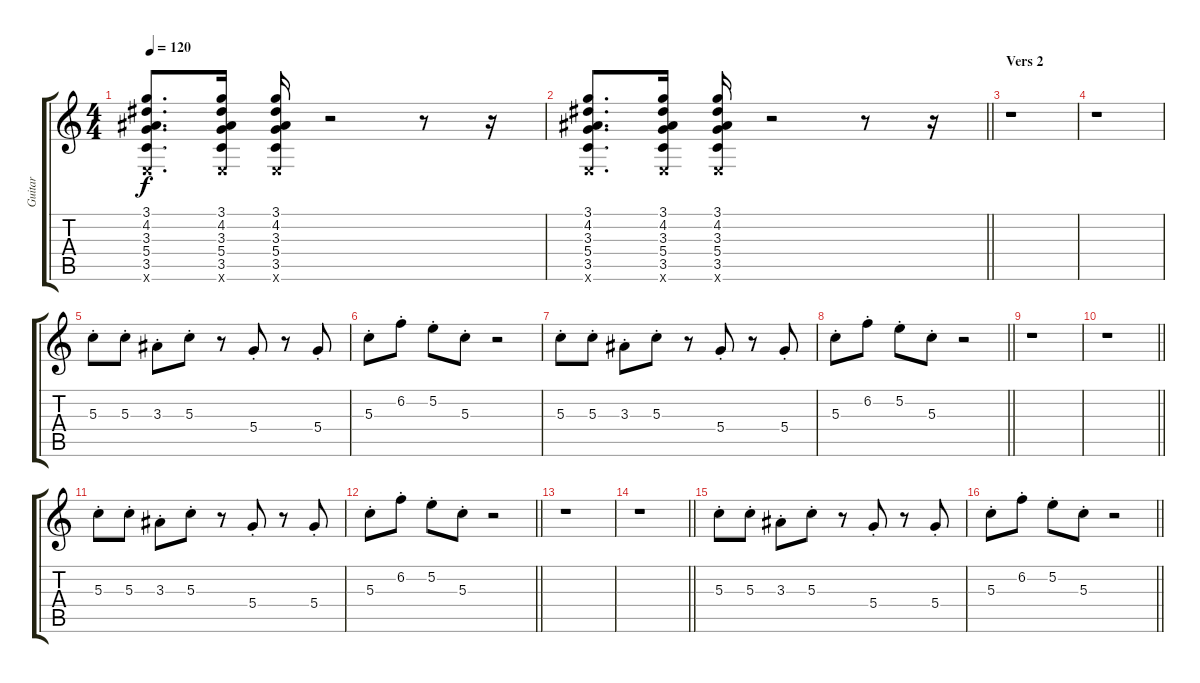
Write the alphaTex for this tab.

\track ("Guitar" "Guitar") {instrument electricguitarclean}
\staff {score tabs}
\tuning (E4 B3 G3 D3 A2 E2) {hide}
\ts (4 4)
\tempo 120
\clef g2
\ks c
(3.1 4.2 3.3 5.4 3.5 0.6{x}).8{d dy f} (3.1 4.2 3.3 5.4 3.5 0.6{x}).16 (3.1 4.2 3.3 5.4 3.5 0.6{x}).16 r.2 r.8 r.16 |
\barLineRight lightlight
(3.1 4.2 3.3 5.4 3.5 0.6{x}).8{d} (3.1 4.2 3.3 5.4 3.5 0.6{x}).16 (3.1 4.2 3.3 5.4 3.5 0.6{x}).16 r.2 r.8 r.16 |
\section ("" "Vers 2")
r.1 |
r.1 |
5.3{st}.8 5.3{st}.8 3.3{st}.8 5.3{st}.8 r.8 5.4{st}.8 r.8 5.4{st}.8 |
5.3{st}.8 6.2{st}.8 5.2{st}.8 5.3{st}.8 r.2 |
5.3{st}.8 5.3{st}.8 3.3{st}.8 5.3{st}.8 r.8 5.4{st}.8 r.8 5.4{st}.8 |
\barLineRight lightlight
5.3{st}.8 6.2{st}.8 5.2{st}.8 5.3{st}.8 r.2 |
r.1 |
\barLineRight lightlight
r.1 |
5.3{st}.8 5.3{st}.8 3.3{st}.8 5.3{st}.8 r.8 5.4{st}.8 r.8 5.4{st}.8 |
\barLineRight lightlight
5.3{st}.8 6.2{st}.8 5.2{st}.8 5.3{st}.8 r.2 |
r.1 |
\barLineRight lightlight
r.1 |
5.3{st}.8 5.3{st}.8 3.3{st}.8 5.3{st}.8 r.8 5.4{st}.8 r.8 5.4{st}.8 |
\barLineRight lightlight
5.3{st}.8 6.2{st}.8 5.2{st}.8 5.3{st}.8 r.2
